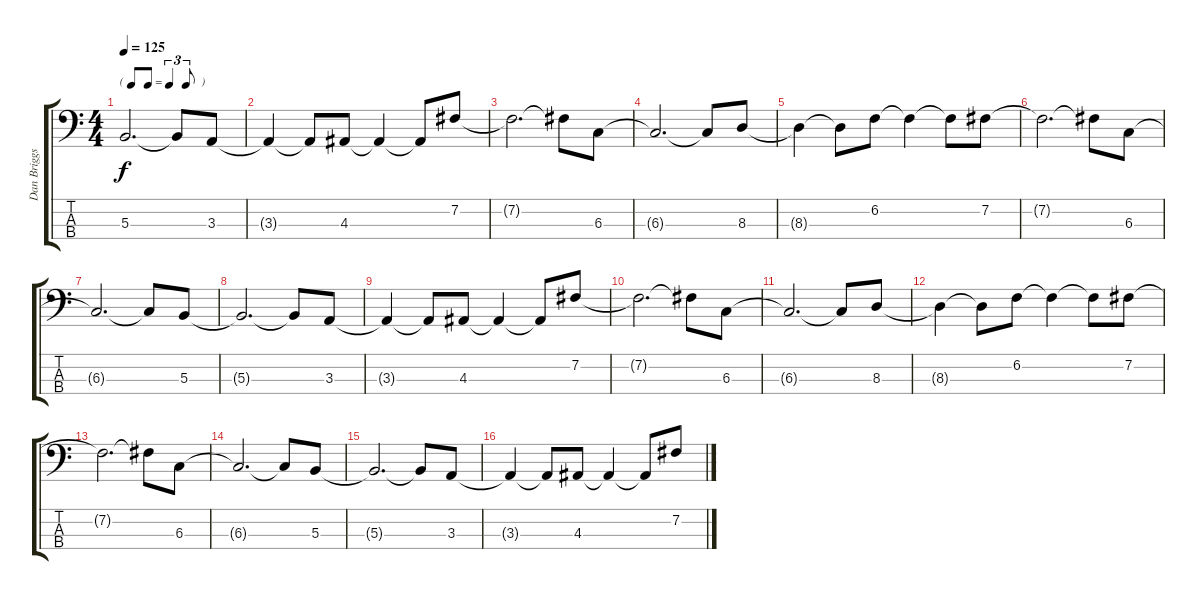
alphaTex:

\track ("Dan Briggs - Bass" "Dan Briggs") {instrument electricbassfinger}
\staff {score tabs}
\tuning (E2 B1 Gb1 Db1) {hide}
\ts (4 4)
\tf triplet8th
\tempo 125
\clef f4
\ks c
5.3{t}.2{d dy f} 5.3{t}.8 3.3.8 |
3.3{t}.4 3.3{t}.8 4.3.8 4.3{t}.4 4.3{t}.8 7.2.8 |
7.2{t}.2{d} 7.2{t}.8 6.3.8 |
6.3{t}.2{d} 6.3{t}.8 8.3.8 |
8.3{t}.4 8.3{t}.8 6.2.8 6.2{t}.4 6.2{t}.8 7.2.8 |
7.2{t}.2{d} 7.2{t}.8 6.3.8 |
6.3{t}.2{d} 6.3{t}.8 5.3.8 |
5.3{t}.2{d} 5.3{t}.8 3.3.8 |
3.3{t}.4 3.3{t}.8 4.3.8 4.3{t}.4 4.3{t}.8 7.2.8 |
7.2{t}.2{d} 7.2{t}.8 6.3.8 |
6.3{t}.2{d} 6.3{t}.8 8.3.8 |
8.3{t}.4 8.3{t}.8 6.2.8 6.2{t}.4 6.2{t}.8 7.2.8 |
7.2{t}.2{d} 7.2{t}.8 6.3.8 |
6.3{t}.2{d} 6.3{t}.8 5.3.8 |
5.3{t}.2{d} 5.3{t}.8 3.3.8 |
3.3{t}.4 3.3{t}.8 4.3.8 4.3{t}.4 4.3{t}.8 7.2.8
